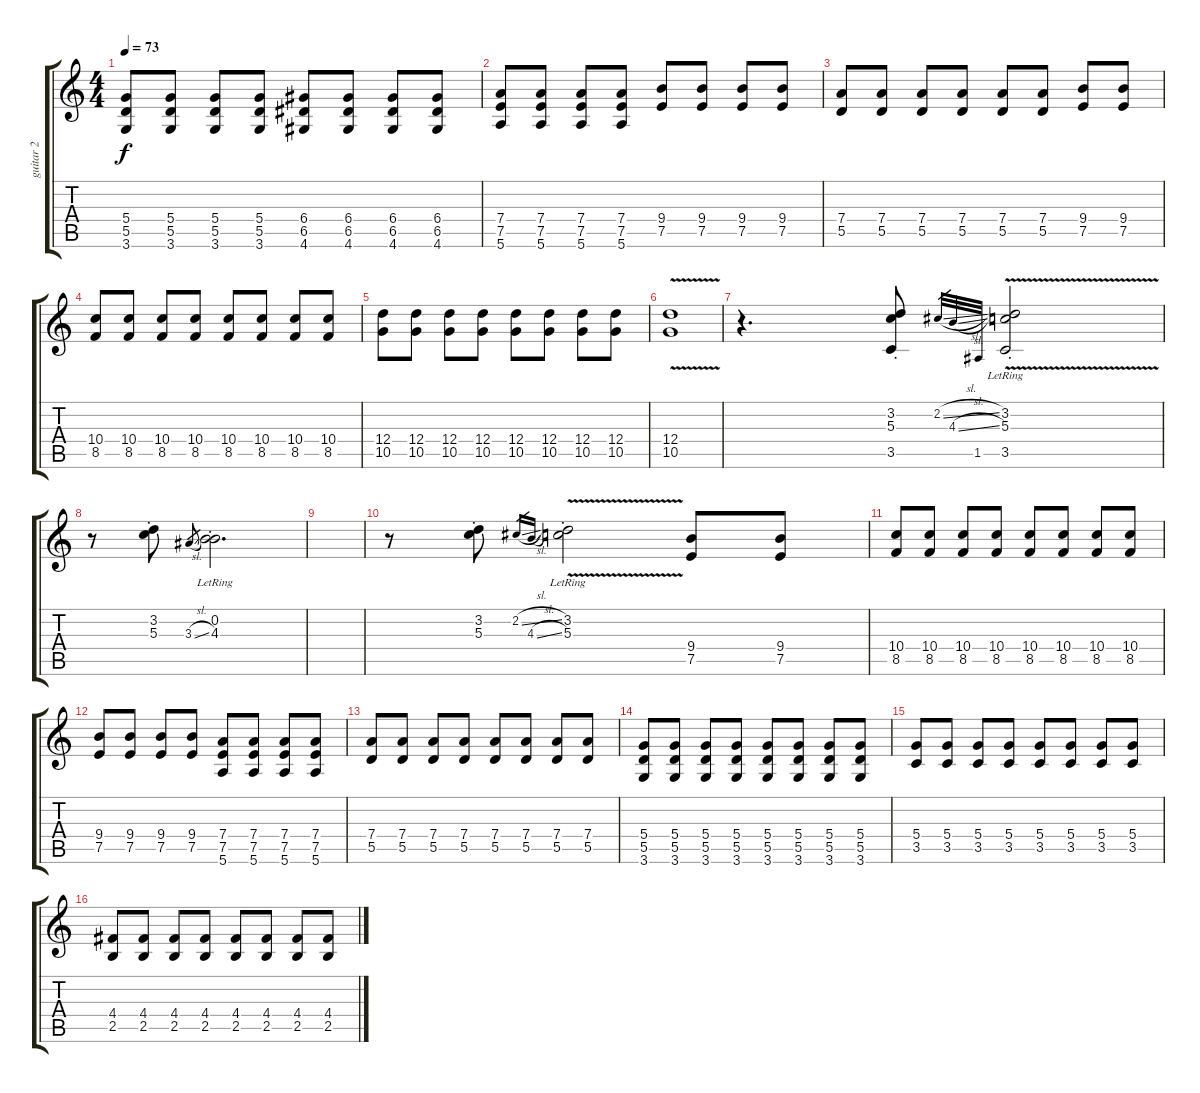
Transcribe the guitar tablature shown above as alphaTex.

\track ("guitar 2" "guitar 2") {instrument distortionguitar}
\staff {score tabs}
\tuning (E4 B3 G3 D3 A2 E2) {hide}
\ts (4 4)
\tempo 73
\clef g2
\ks c
(5.4 5.5 3.6).8{dy f} (5.4 5.5 3.6).8 (5.4 5.5 3.6).8 (5.4 5.5 3.6).8 (6.4 6.5 4.6).8 (6.4 6.5 4.6).8 (6.4 6.5 4.6).8 (6.4 6.5 4.6).8 |
(7.4 7.5 5.6).8 (7.4 7.5 5.6).8 (7.4 7.5 5.6).8 (7.4 7.5 5.6).8 (9.4 7.5).8 (9.4 7.5).8 (9.4 7.5).8 (9.4 7.5).8 |
(7.4 5.5).8 (7.4 5.5).8 (7.4 5.5).8 (7.4 5.5).8 (7.4 5.5).8 (7.4 5.5).8 (9.4 7.5).8 (9.4 7.5).8 |
(10.4 8.5).8 (10.4 8.5).8 (10.4 8.5).8 (10.4 8.5).8 (10.4 8.5).8 (10.4 8.5).8 (10.4 8.5).8 (10.4 8.5).8 |
(12.4 10.5).8 (12.4 10.5).8 (12.4 10.5).8 (12.4 10.5).8 (12.4 10.5).8 (12.4 10.5).8 (12.4 10.5).8 (12.4 10.5).8 |
(12.4 10.5{v}).1 |
r.4{d instrument electricguitarclean} (3.2{st} 5.3{st} 3.5{st}).8 2.2{sl}.32{gr} 4.3{sl}.32{gr} 1.5.32{gr} (3.2{v} 5.3{v st lr} 3.5).2 |
r.8 (3.2{st} 5.3{st}).8 3.3{sl}.8{gr} (0.2{st lr} 4.3{st lr}).2{d} |
|
r.8 (3.2{st} 5.3{st}).8 2.2{sl}.16{gr} 4.3{sl}.16{gr} (3.2{v} 5.3{v st lr}).2 (9.4 7.5).8{volume 12 instrument distortionguitar} (9.4 7.5).8 |
(10.4 8.5).8 (10.4 8.5).8 (10.4 8.5).8 (10.4 8.5).8 (10.4 8.5).8 (10.4 8.5).8 (10.4 8.5).8 (10.4 8.5).8 |
(9.4 7.5).8 (9.4 7.5).8 (9.4 7.5).8 (9.4 7.5).8 (7.4 7.5 5.6).8 (7.4 7.5 5.6).8 (7.4 7.5 5.6).8 (7.4 7.5 5.6).8 |
(7.4 5.5).8 (7.4 5.5).8 (7.4 5.5).8 (7.4 5.5).8 (7.4 5.5).8 (7.4 5.5).8 (7.4 5.5).8 (7.4 5.5).8 |
(5.4 5.5 3.6).8 (5.4 5.5 3.6).8 (5.4 5.5 3.6).8 (5.4 5.5 3.6).8 (5.4 5.5 3.6).8 (5.4 5.5 3.6).8 (5.4 5.5 3.6).8 (5.4 5.5 3.6).8 |
(5.4 3.5).8 (5.4 3.5).8 (5.4 3.5).8 (5.4 3.5).8 (5.4 3.5).8 (5.4 3.5).8 (5.4 3.5).8 (5.4 3.5).8 |
(4.4 2.5).8 (4.4 2.5).8 (4.4 2.5).8 (4.4 2.5).8 (4.4 2.5).8 (4.4 2.5).8 (4.4 2.5).8 (4.4 2.5).8
